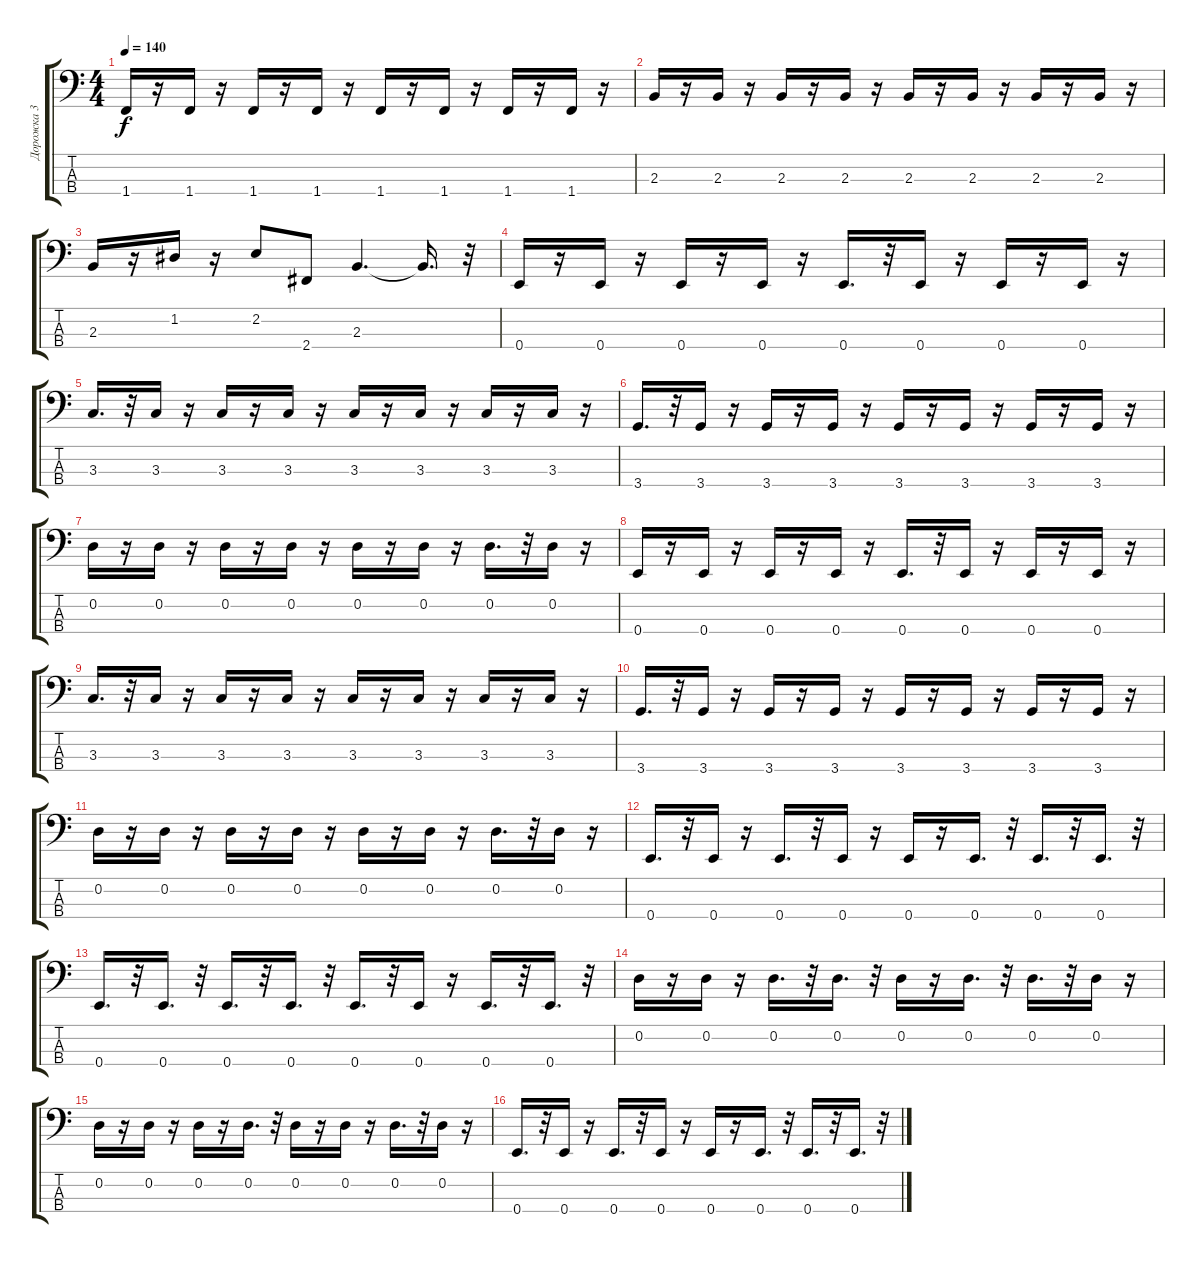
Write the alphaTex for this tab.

\track ("Дорожка 3" "Дорожка 3") {instrument electricbassfinger}
\staff {score tabs}
\tuning (G2 D2 A1 E1) {hide}
\ts (4 4)
\tempo 140
\clef f4
\ks c
1.4.16{dy f} r.16 1.4.16 r.16 1.4.16 r.16 1.4.16 r.16 1.4.16 r.16 1.4.16 r.16 1.4.16 r.16 1.4.16 r.16 |
2.3.16 r.16 2.3.16 r.16 2.3.16 r.16 2.3.16 r.16 2.3.16 r.16 2.3.16 r.16 2.3.16 r.16 2.3.16 r.16 |
2.3.16 r.16 1.2.16 r.16 2.2.8 2.4.8 2.3.4{d} 2.3{t}.16{d} r.32 |
0.4.16 r.16 0.4.16 r.16 0.4.16 r.16 0.4.16 r.16 0.4.16{d} r.32 0.4.16 r.16 0.4.16 r.16 0.4.16 r.16 |
3.3.16{d} r.32 3.3.16 r.16 3.3.16 r.16 3.3.16 r.16 3.3.16 r.16 3.3.16 r.16 3.3.16 r.16 3.3.16 r.16 |
3.4.16{d} r.32 3.4.16 r.16 3.4.16 r.16 3.4.16 r.16 3.4.16 r.16 3.4.16 r.16 3.4.16 r.16 3.4.16 r.16 |
0.2.16 r.16 0.2.16 r.16 0.2.16 r.16 0.2.16 r.16 0.2.16 r.16 0.2.16 r.16 0.2.16{d} r.32 0.2.16 r.16 |
0.4.16 r.16 0.4.16 r.16 0.4.16 r.16 0.4.16 r.16 0.4.16{d} r.32 0.4.16 r.16 0.4.16 r.16 0.4.16 r.16 |
3.3.16{d} r.32 3.3.16 r.16 3.3.16 r.16 3.3.16 r.16 3.3.16 r.16 3.3.16 r.16 3.3.16 r.16 3.3.16 r.16 |
3.4.16{d} r.32 3.4.16 r.16 3.4.16 r.16 3.4.16 r.16 3.4.16 r.16 3.4.16 r.16 3.4.16 r.16 3.4.16 r.16 |
0.2.16 r.16 0.2.16 r.16 0.2.16 r.16 0.2.16 r.16 0.2.16 r.16 0.2.16 r.16 0.2.16{d} r.32 0.2.16 r.16 |
0.4.16{d} r.32 0.4.16 r.16 0.4.16{d} r.32 0.4.16 r.16 0.4.16 r.16 0.4.16{d} r.32 0.4.16{d} r.32 0.4.16{d} r.32 |
0.4.16{d} r.32 0.4.16{d} r.32 0.4.16{d} r.32 0.4.16{d} r.32 0.4.16{d} r.32 0.4.16 r.16 0.4.16{d} r.32 0.4.16{d} r.32 |
0.2.16 r.16 0.2.16 r.16 0.2.16{d} r.32 0.2.16{d} r.32 0.2.16 r.16 0.2.16{d} r.32 0.2.16{d} r.32 0.2.16 r.16 |
0.2.16 r.16 0.2.16 r.16 0.2.16 r.16 0.2.16{d} r.32 0.2.16 r.16 0.2.16 r.16 0.2.16{d} r.32 0.2.16 r.16 |
0.4.16{d} r.32 0.4.16 r.16 0.4.16{d} r.32 0.4.16 r.16 0.4.16 r.16 0.4.16{d} r.32 0.4.16{d} r.32 0.4.16{d} r.32
